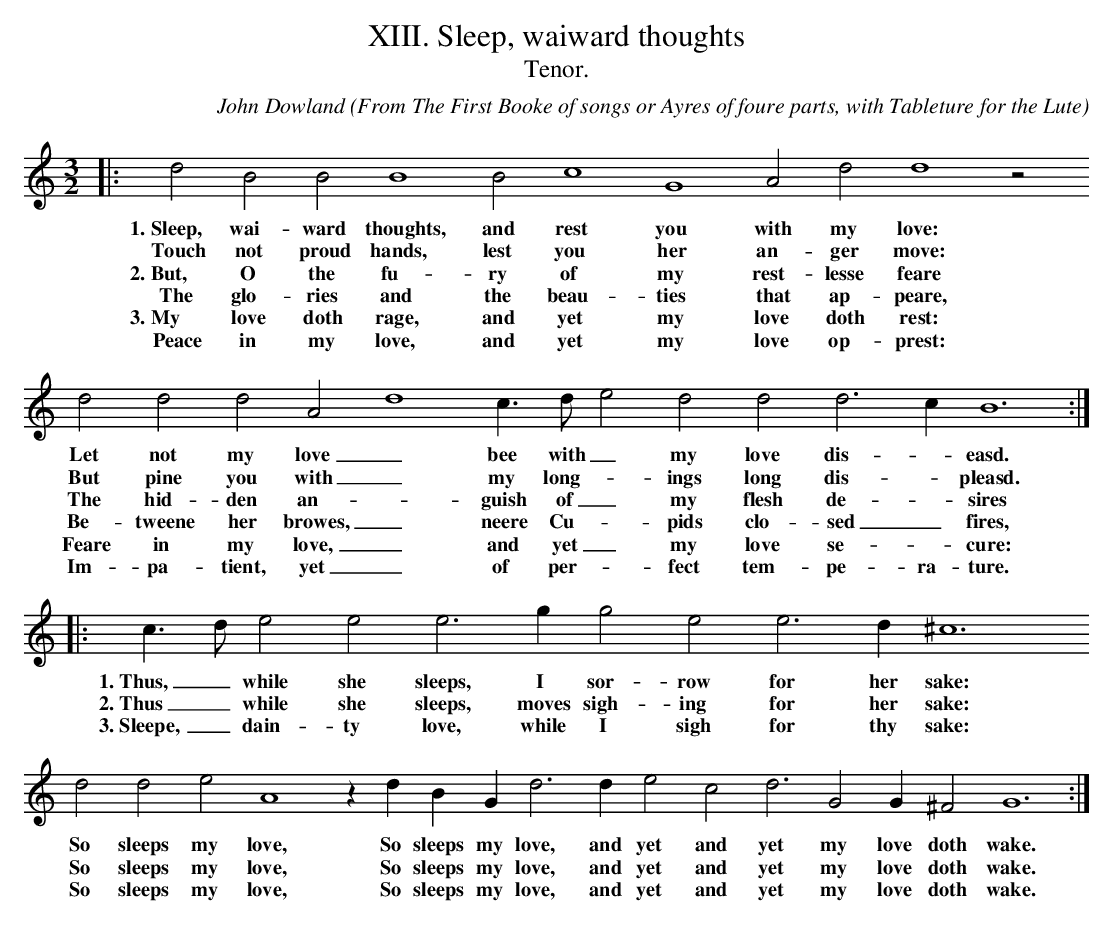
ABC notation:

X:1
T:XIII. Sleep, waiward thoughts
T:Tenor.
C: John Dowland
O: From The First Booke of songs or Ayres of foure parts, with Tableture for the Lute
L:1/4
M:3/2
K:G mix -8va
|: d2 B2 B2 B4 B2 c4 G4 A2 d2 d4 z2
w: 1.~Sleep, wai- ward thoughts, and rest you with my love:
w: Touch not proud hands, lest you her an- ger move:
w: 2.~But, O the fu- ry of my rest- lesse feare
w: The glo- ries and the beau- ties that ap- peare,
w: 3.~My love doth rage, and yet my love doth rest:
w: Peace in my love, and yet my love op- prest:
d2 d2 d2 A2 d4 c > d e2 d2 d2 d3 c B6 ::
w: Let not my love _ bee with _ my love dis- * easd.
w: But pine you with _ my long- *  ings long dis- * pleasd.
w: The hid- den an- * guish of _ my flesh de- * sires
w: Be- tweene her browes, _ neere Cu- * pids clo- sed _ fires,
w: Feare in my love, _ and yet _ my love se- * cure:
w: Im- pa- tient, yet _ of per- * fect tem- pe- ra-  ture.
c > d e2 e2 e3 g g2 e2 e3 d ^c6
w: 1.~Thus, _ while she sleeps, I sor- row for her sake:
w: 2.~Thus _ while she sleeps, moves sigh- ing for her sake:
w: 3.~Sleepe, _ dain- ty love, while I sigh for thy sake:
d2 d2 e2 A4 z d B G d3 d e2 c2 d3 G2 G ^F2 G6 :|
w: So sleeps my love, So sleeps my love, and yet and yet my love doth wake.
w: So sleeps my love, So sleeps my love, and yet and yet my love doth wake.
w: So sleeps my love, So sleeps my love, and yet and yet my love doth wake.
